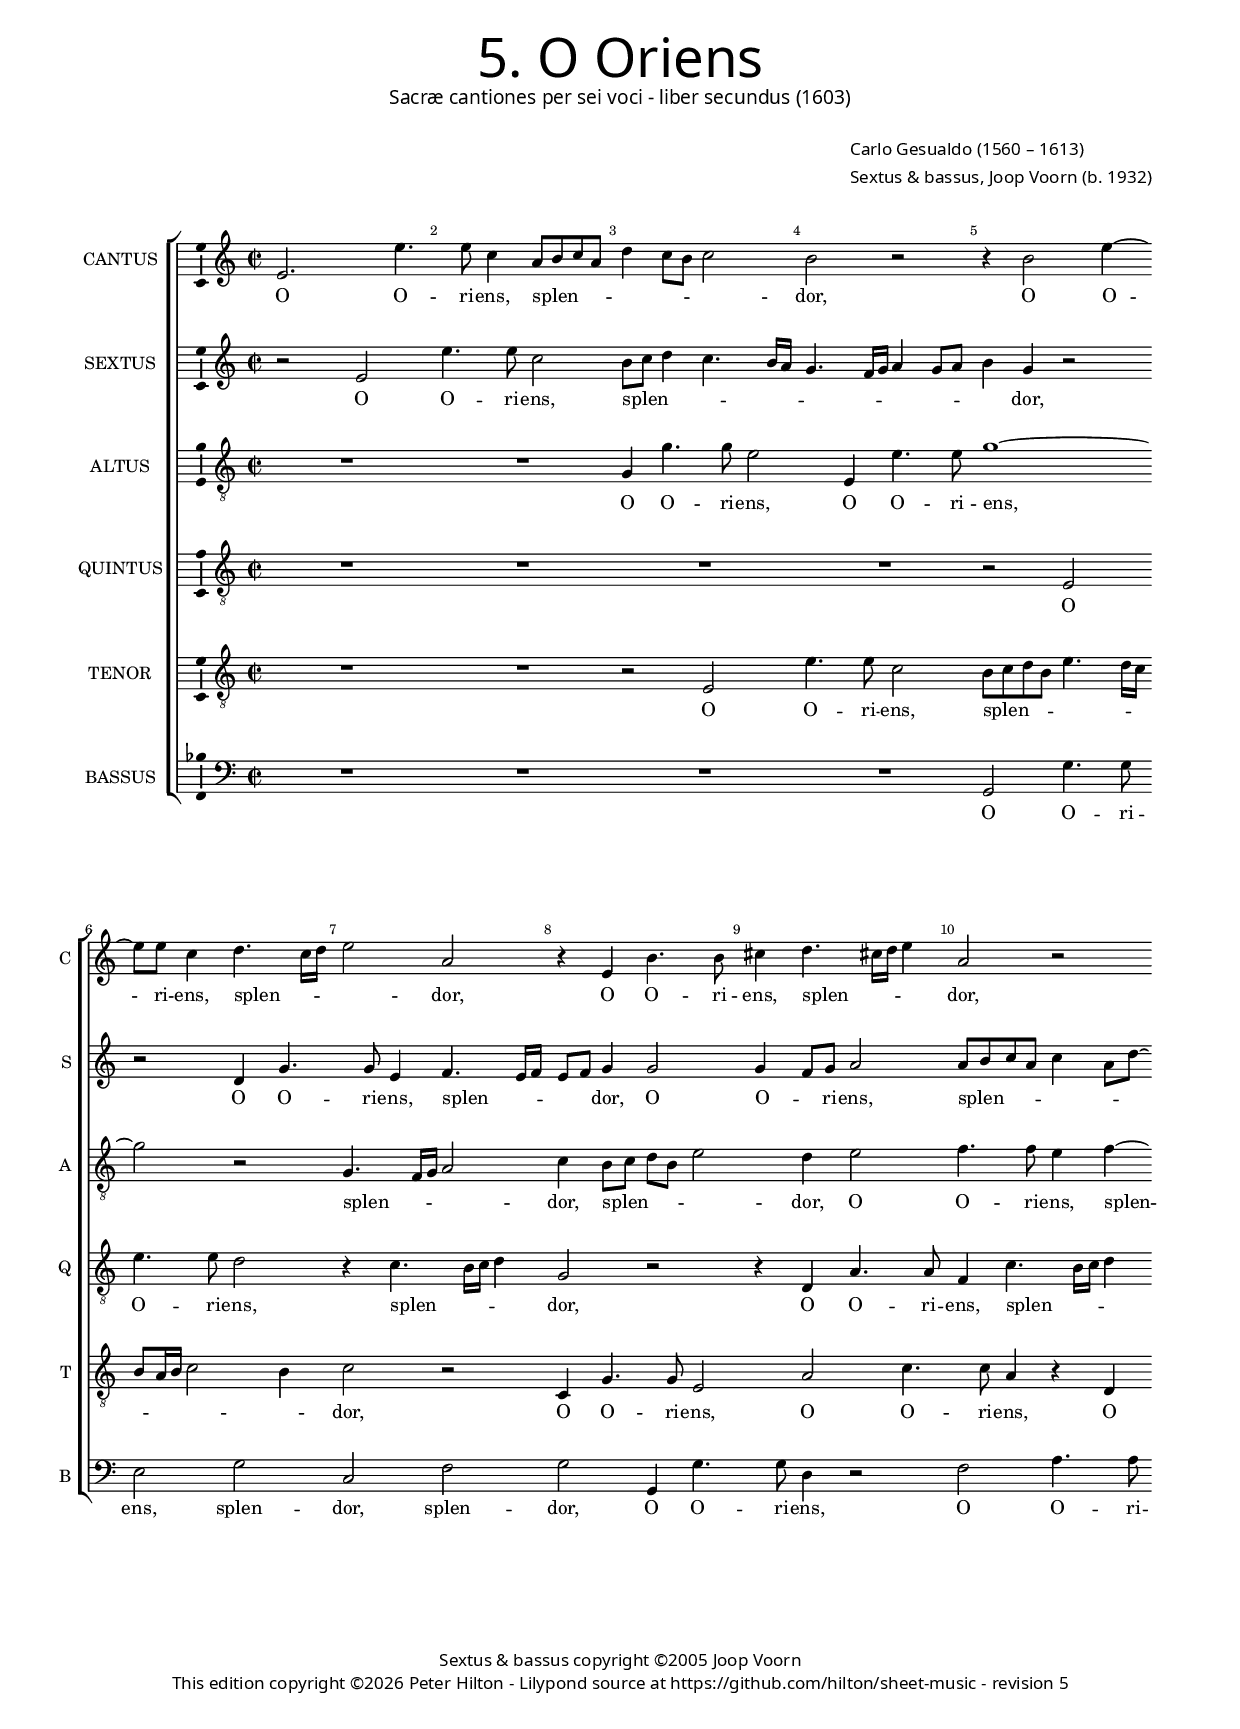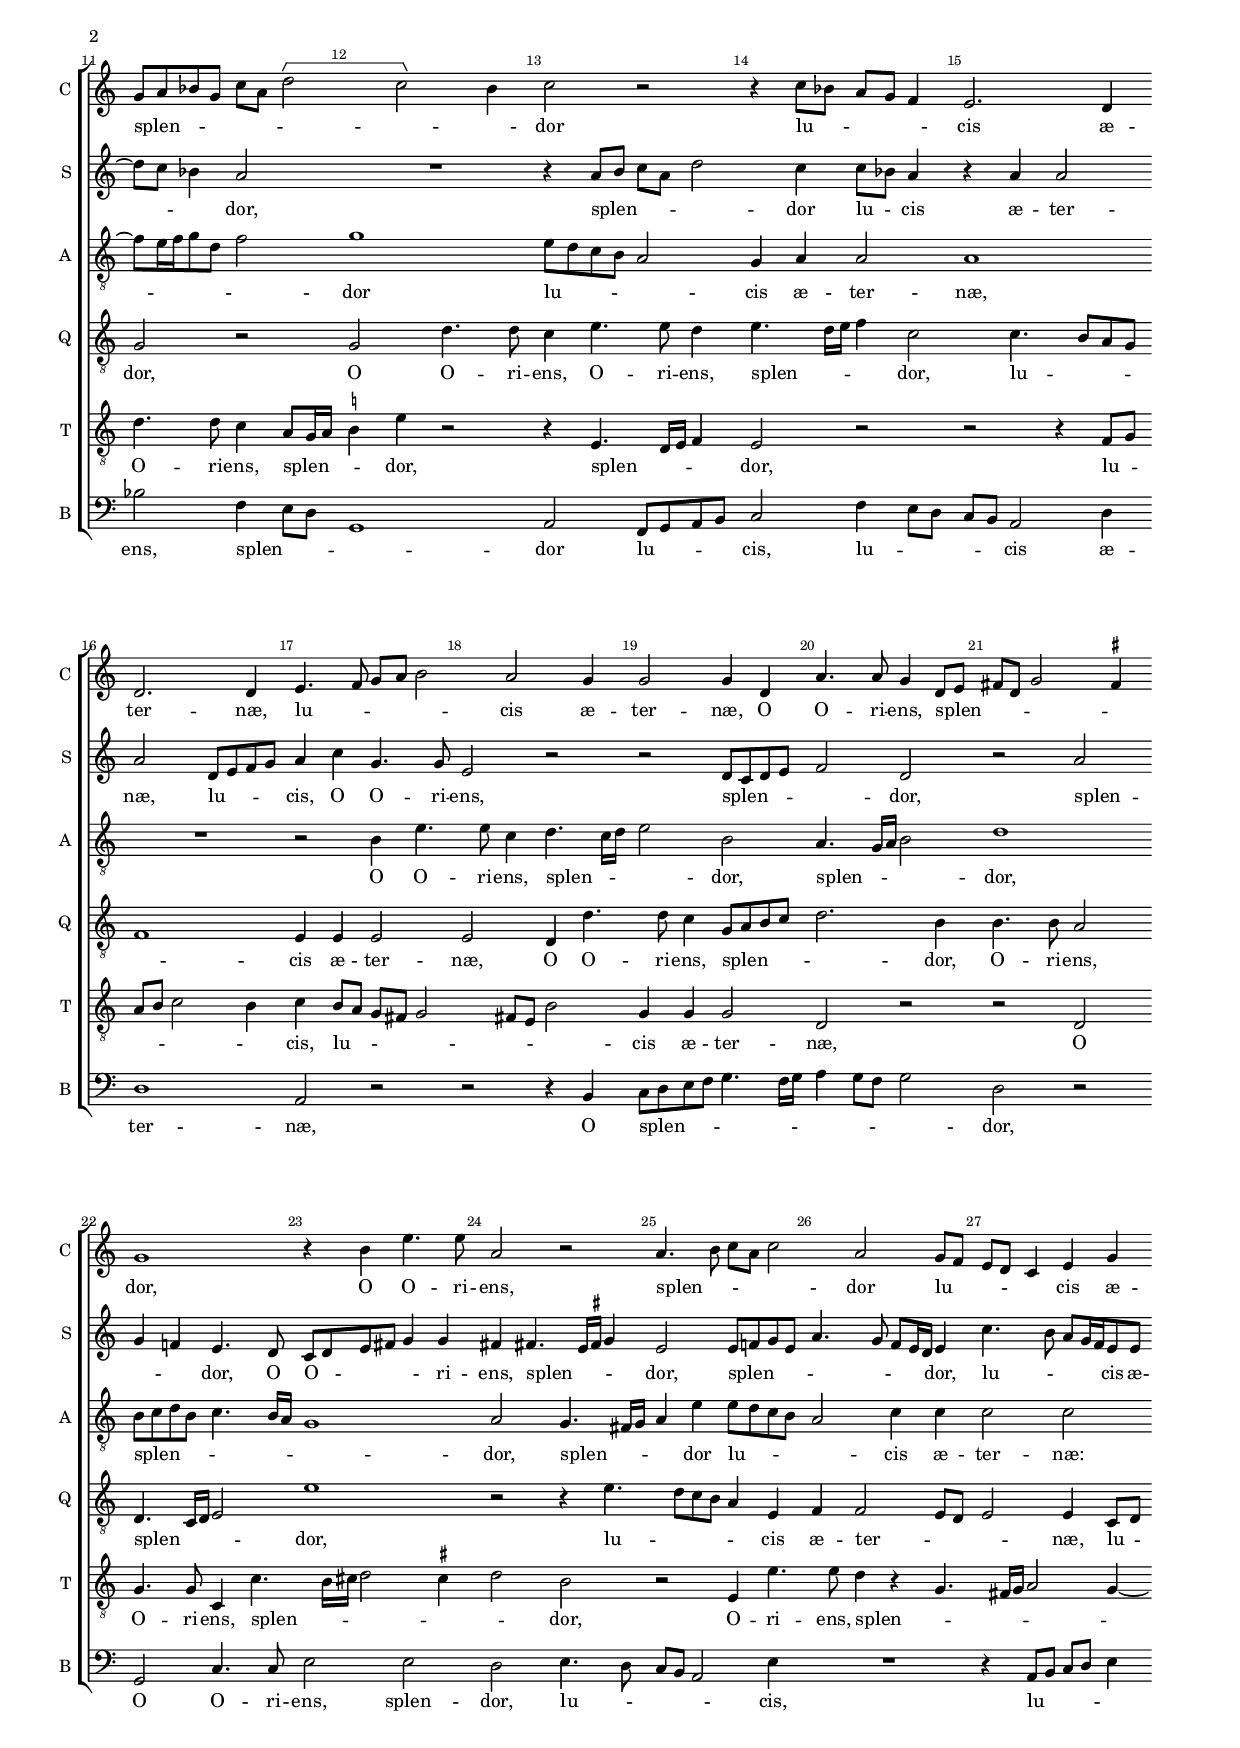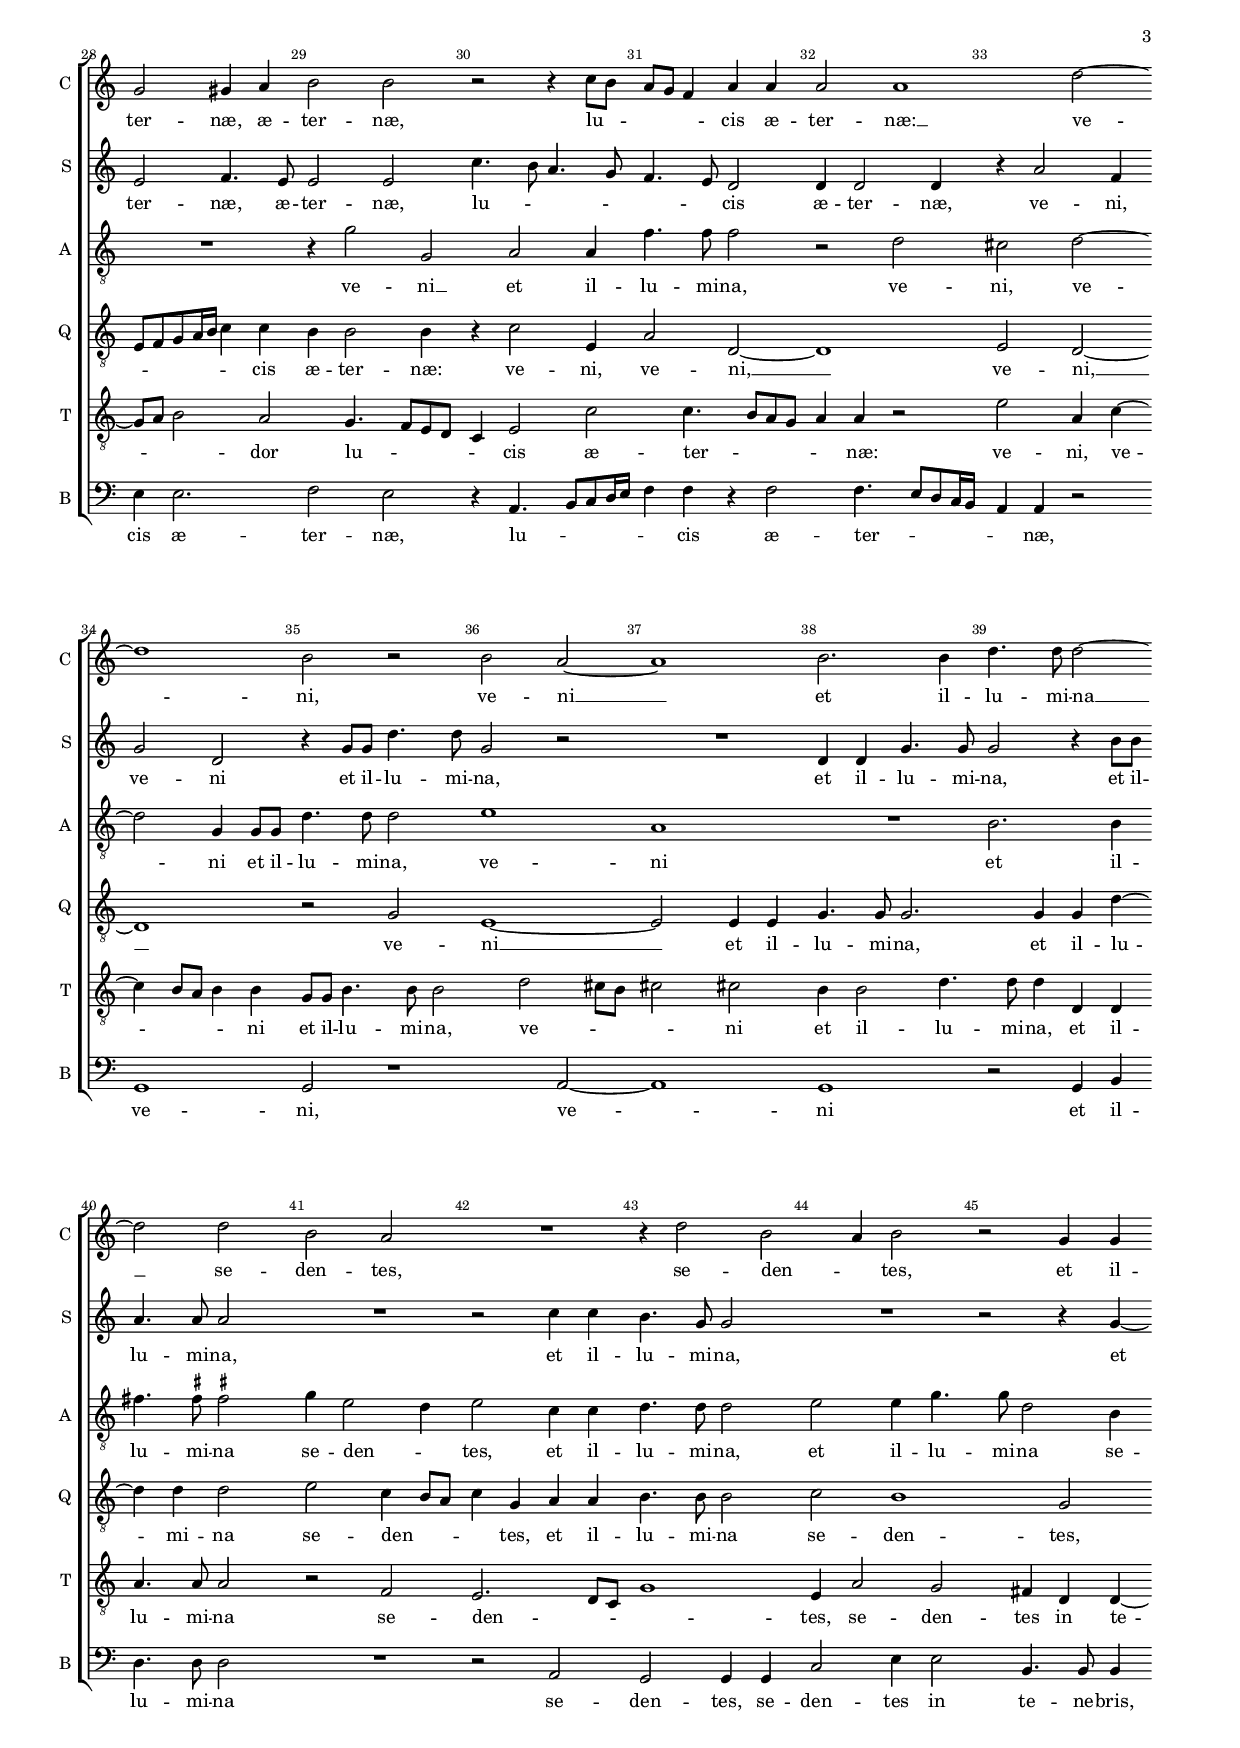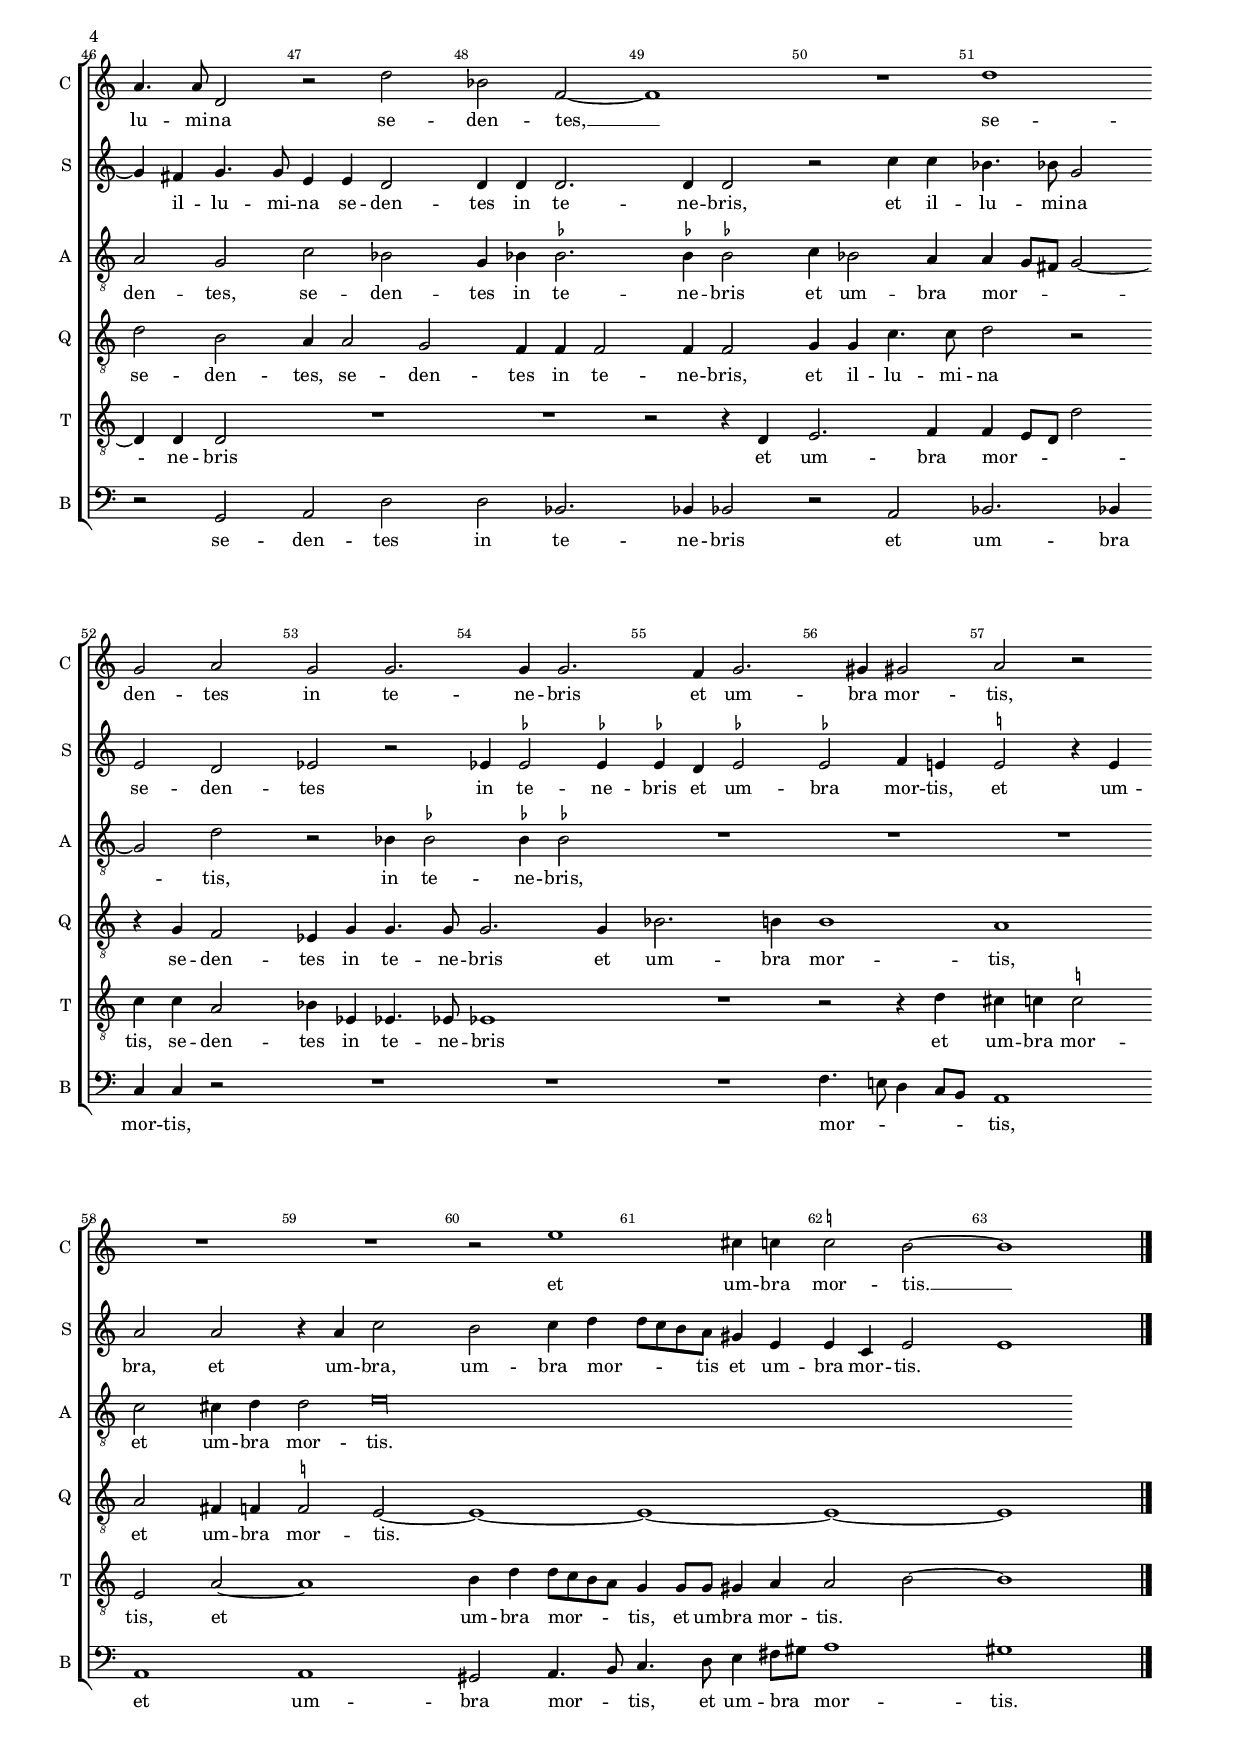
% Copyright ©2013 Peter Hilton - https://github.com/hilton

\version "2.16.2"
revision = "5"
\pointAndClickOff

#(set-global-staff-size 15)

\paper {
	#(define fonts (make-pango-font-tree "Century Schoolbook L" "Source Sans Pro" "Luxi Mono" (/ 15 20)))
	annotate-spacing = ##f
	two-sided = ##t
	inner-margin = 15\mm
	outer-margin = 15\mm
	top-markup-spacing = #'( (basic-distance . 4) )
	markup-system-spacing = #'( (padding . 5) )
	system-system-spacing = #'( (basic-distance . 20) (stretchability . 100) )
  	ragged-bottom = ##f
	ragged-last-bottom = ##t
} 

year = #(strftime "©%Y" (localtime (current-time)))

\header {
	title = \markup \medium \fontsize #6 \override #'(font-name . "Source Sans Pro Light") {
		"5. O Oriens"
	}
	subtitle = \markup \medium \sans {
		"Sacræ cantiones per sei voci - liber secundus (1603)"
	}
	composer = \markup \sans {
		\vspace #2
		\column {
			\line { \with-url #"http://en.wikipedia.org/wiki/Carlo_Gesualdo" "Carlo Gesualdo" (1560 – 1613) }
			\line { Sextus & bassus, \with-url #"http://en.wikipedia.org/wiki/Joop_Voorn" "Joop Voorn" (b. 1932) }
		}
	}
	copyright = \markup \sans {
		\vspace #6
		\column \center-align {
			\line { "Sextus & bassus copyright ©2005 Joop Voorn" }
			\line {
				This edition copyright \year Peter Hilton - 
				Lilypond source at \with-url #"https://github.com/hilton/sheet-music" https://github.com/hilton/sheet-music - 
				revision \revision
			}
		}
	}
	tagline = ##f
}

\layout {
  	ragged-right = ##f
  	ragged-last = ##f
	\context {
		\Score
		\override BarNumber #'self-alignment-X = #CENTER
		\override BarNumber #'break-visibility = #'#(#f #t #t)
		\override BarLine #'transparent = ##t
		\remove "Metronome_mark_engraver"
		\override VerticalAxisGroup #'staff-staff-spacing = #'((basic-distance . 10) (stretchability . 100))
	}
	\context { 
		\StaffGroup
		\remove "Span_bar_engraver"	
	}
	\context { 
		\Voice 
		\override NoteHead #'style = #'baroque
		\consists "Horizontal_bracket_engraver"
		\consists "Ambitus_engraver"
	}
}


global= { 
	\key c \major
	\tempo 2 = 90
	\time 2/2
	\set Staff.midiInstrument = "choir aahs"
	\accidentalStyle "forget"
}

showBarLine = { \once \override Score.BarLine #'transparent = ##f }
ficta = { \once \set suggestAccidentals = ##t }


cantus = \new Voice {
	\transpose c c \relative c' {
		e2. e'4. e8 c4 a8 b c a d4 c8 b c2 b r r4 b2 e4 ~
		e8 e c4 d4. c16 d e2 a, r4 e b'4. b8 cis4 d4. cis!16 d e4 a,2 r
		
		g8 a bes g c a \once \override HorizontalBracket #'direction = #UP d2\startGroup c\stopGroup b4 c2 r r4 c8 bes a g f4 e2. d4
		d2. d4 e4. f8 g a b2 a g4 g2 g4 d a'4. a8 g4 d8 e fis d g2 \ficta fis!4
		g1 r4 b e4. e8 a,2 r a4. b8 c a c2 a g8 f e d c4 e g \break
		
		g2 gis4 a b2 b r r4 c8 b a g f4 a a a2 a1 d2 ~  \break
		d1 b2 r b a2 ~ a1 b2. b4 d4. d8 d2 ~  \break
		d d b a R1 r4 d2 b a4 b2 r g4 g  \break
		
		a4. a8 d,2 r d' bes f ~ f1 R1 d'
		g,2 a g g2. g4 g2. f4 g2. gis4 gis2 a r
		R1 R r2 e'1 cis4 c! \ficta c!2 b ~ b1 \showBarLine \bar "|."
	}
	\addlyrics {
		O O -- ri -- ens, splen -- _ _ _ _ _ _ _ dor, O O -- 
		ri -- ens, splen -- _ _ _ dor, O O -- ri -- ens, splen -- _ _ _ dor,
		
		splen -- _ _ _ _ _ _ _ _ dor lu -- _ _ _ _ cis æ -- 
		ter -- næ, lu -- _ _ _ _ cis æ -- ter -- næ, O O -- ri -- ens, splen -- _ _ _ _ _
		dor, O O -- ri -- ens, splen -- _ _ _ _ dor lu -- _ _ _ _ cis æ --

		ter -- næ, æ -- ter -- næ, lu -- _ _ _ _ cis æ -- ter -- næ: __ ve --
		ni, ve -- ni __ et il -- lu -- mi -- na __
		se -- den -- tes, se -- den -- _ tes, et il -- 
		
		lu -- mi -- na se -- den -- tes, __ se -- 
		den -- tes in te -- ne -- bris et um -- bra mor -- tis,
		et um -- bra mor -- tis. __
	}
}

sextus = \new Voice {
	\transpose c c \relative c' {
		r2 e e'4. e8 c2 b8 c d4 c4. b16 a g4. f16 g a4 g8 a b4 g r2
		r d4 g4. g8 e4 f4. e16 f e8 f g4 g2 g4 f8 g a2 a8 b c a c4 a8 d ~
		
		d8 c bes4 a2 R1 r4 a8 b c a d2 c4 c8 bes a4 r a a2
		a d,8 e f g a4 c g4. g8 e2 r r d8 c d e f2 d r a'
		g4 f! e4. d8 c d e fis g4 g fis fis4. e16 \ficta fis! g4 e2 e8 f! g e a4. g8 f e16 d e4 c'4. b8 a g16 f e8 e
		
		e2 f4. e8 e2 e c'4. b8 a4. g8 f4. e8 d2 d4 d2 d4 r a'2 f4
		g2 d r4 g8 g d'4. d8 g,2 r R1 d4 d g4. g8 g2 r4 b8 b
		a4. a8 a2 R1 r2 c4 c b4. g8 g2 R1 r2 r4 g ~
		
		g4 fis g4. g8 e4 e d2 d4 d d2. d4 d2 r c'4 c bes4. bes8 g2
		e d es r es4 \ficta es2 \ficta es4 \ficta es d \ficta es2 \ficta es f4 e! \ficta e!2 r4 e
		a2 a r4 a c2 b c4 d d8 c b a gis4 e e c e2 e1
	}
	\addlyrics {
		O O -- ri -- ens, splen -- _ _ _ _ _ _ _ _ _ _ _ _ dor, 
		O O -- ri -- ens, splen -- _ _ _ _ dor, O O -- _ ri -- ens, splen -- _ _ _ _ _ _
		
		_ _ dor, splen -- _ _ _ _ dor lu -- _ cis æ -- ter --
		næ, lu -- _ _ _ cis, O O -- ri -- ens, splen -- _ _ _ _ dor, splen -- 
		_ _ dor, O O -- _ _ _ _ ri -- ens, splen -- _ _ _ dor, splen -- _ _ _ _ _ _ _ _ dor, lu -- _ _ _ _ cis æ -- 
		
		ter -- næ, æ -- ter -- næ, lu -- _ _ _ _ _ cis æ -- ter -- næ, ve -- ni,
		ve -- ni et il -- lu -- mi -- na, et il -- lu -- mi -- na, et il -- 
		lu -- mi -- na, et il -- lu -- mi -- na, et
		
		il -- lu -- mi -- na se -- den -- tes in te -- ne -- bris, et il -- lu -- mi -- na
		se -- den -- tes in te -- ne -- bris et um -- bra mor -- tis, et 
		um -- bra, et um -- bra, um -- bra mor -- _ _ _ tis et um -- bra mor -- tis.
	}
}

altus = {
	\new Voice = "altus" {
		\transpose c c \relative c' {
			\clef "treble_8"
			R1 R g4 g'4. g8 e2 e,4 e'4. e8 g1 ~
			g2 r g,4. f16 g a2 c4 b8 c d b e2 d4 e2 f4. f8 e4 f ~
			
			f8 e16 f g8 d f2 g1 e8 d c b a2 g4 a a2 a1
			R1 r2 b4 e4. e8 c4 d4. c16 d e2 b a4. g16 a b2 d1
			b8 c d b c4. b16 a g1 a2 g4. fis16 g a4 e' e8 d c b a2 c4 c c2 c
			
			R1 r4 g'2 g, a a4 f'4. f8 f2 r d cis d ~
			d g,4 g8 g d'4. d8 d2 e1 a, R b2. b4
			fis'4. \ficta fis8 \ficta fis2 g4 e2 d4 e2 c4 c d4. d8 d2 e e4 g4. g8 d2 b4
			
			a2 g c bes g4 bes \ficta bes2. \ficta bes4 \ficta bes2 c4 bes2 a4 a g8 fis g2 ~
			g d' r bes4 \ficta bes2 \ficta bes4 \ficta bes2 R1 R R
			c2 cis4 d d2 e\longa
		}
	}
	\addlyrics {
		O O -- ri -- ens, O O -- ri -- ens, 
		splen -- _ _ _ dor, splen -- _ _ _ _ dor, O O -- ri -- ens, splen --
		
		_ _ _ _ _ dor lu -- _ _ _ _ cis æ -- ter -- næ,
		O O -- ri -- ens, splen -- _ _ _ dor, splen -- _ _ _ dor,
		splen -- _ _ _ _ _ _ _ _dor, splen -- _ _ _ dor lu -- _ _ _ _ cis æ -- ter -- næ:
		
		ve -- ni __ et il -- lu -- mi -- na, ve -- ni, ve -- 
		ni et il -- lu -- mi -- na, ve -- ni et il -- 
		lu -- mi -- na se -- den -- _ tes, et il -- lu -- mi -- na, et il -- lu -- mi -- na se --
		
		den -- tes, se -- den -- tes in te -- ne -- bris et um -- bra mor -- _ _ _
		tis, in te -- ne -- bris, et um -- bra mor -- tis.
	}
}

quintus = {
	\new Voice = "quintus" {
		\transpose c c \relative c {
			\clef "treble_8"
			R1 R R R r2 e 
			e'4. e8 d2 r4 c4. b16 c d4 g,2 r r4 d a'4. a8 f4 c'4. b16 c d4
			
			g,2 r g d'4. d8 c4 e4. e8 d4 e4. d16 e f4 c2 c4. b8 a g
			f1 e4 e e2 e d4 d'4. d8 c4 g8 a b c d2. b4 b4. b8 a2
			d,4. c16 d e2 e'1 r2 r4 e4. d8 c b a4 e f f2 e8 d e2 e4 c8 d
			
			e8 f g a16 b c4 c b b2 b4 r c2 e,4 a2 d, ~ d1 e2 d ~
			d1 r2 g e1 ~ e2 e4 e g4. g8 g2. g4 g d' ~
			d d d2 e c4 b8 a c4 g a a b4. b8 b2 c2 b1 g2
			
			d'2 b a4 a2 g f4 f f2 f4 f2 g4 g c4. c8 d2 r
			r4 g, f2 es4 g g4. g8 g2. g4 bes2. b!4 b1 a
			a2 fis4 f! \ficta f!2 e ~ e1 ~ e ~ e ~ e
		}
	}
	\addlyrics {
		O O -- ri -- ens, splen -- _ _ _ dor, O O -- ri -- ens, splen -- _ _ _
		
		dor, O O -- ri -- ens, O -- ri -- ens, splen -- _ _ _ dor, lu -- _ _ _ 
		_ cis æ -- ter -- næ, O O -- ri -- ens, splen -- _ _ _ _ dor, O -- ri -- ens,
		splen -- _ _ _ dor, lu -- _ _ _ _ cis æ -- ter -- _ _ _ næ, lu -- 
		
		_ _ _ _ _ _ _ cis æ -- ter -- næ: ve -- ni, ve -- ni, __ ve -- ni, __
		ve -- ni __ et il -- lu -- mi -- na, et il -- lu -- 
		mi -- na se -- den -- _ _ _ tes, et il -- lu -- mi -- na se -- den -- tes,
		
		se -- den -- tes, se -- den -- tes in te -- ne -- bris, et il -- lu -- mi -- na
		se -- den -- tes in te -- ne -- bris et um -- bra mor --  tis,
		et um -- bra mor -- tis.
	}
}

tenor = {
	\new Voice = "tenor" {
		\transpose c c \relative c {
			\clef "treble_8"
			R1 R r2 e e'4. e8 c2 b8 c d b e4. d16 c
			b8 a16 b c2 b4 c2 r c,4 g'4. g8 e2 a c4. c8 a4 r d,
			
			d'4. d8 c4 a8 g16 a \ficta b!4 e r2 r4 e,4. d16 e f4 e2 r r r4 f8 g
			a b c2 b4 c b8 a g fis g2 fis8 e b'2 g4 g g2 d r r d
			g4. g8 c,4 c'4. b16 cis d2 \ficta cis4 d2 b r e,4 e'4. e8 d4 r g,4. fis16 g a2 g4 ~
			
			g8 a b2 a g4. f8 e d c4 e2 c' c4. b8 a g a4 a r2 e' a,4 c ~
			c b8 a b4 b g8 g b4. b8 b2 d cis8 b cis2 cis b4 b2 d4. d8 d4 d, d
			a'4. a8 a2 r f e2. d8 c g'1 e4 a2 g fis4 d d ~
			
			d4 d d2 R1 R r2 r4 d e2. f4 f e8 d d'2
			c4 c a2 bes4 es, es4. es8 es1 R1 r2 r4 d' cis c! \ficta c!2
			e,2 a ~ a1 b4 d d8 c b a g4 g8 g gis4 a a2 b ~ b1
		}
	}
	\addlyrics {
		O O -- ri -- ens, splen -- _ _ _ _ _ _
		_ _ _ _ _ dor, O O -- ri -- ens, O O -- ri -- ens, O
		
		O -- ri -- ens, splen -- _ _ _ dor, splen -- _ _ _ dor, lu -- _ 
		_ _ _ _ cis, lu -- _ _ _ _ _ _ _ cis æ -- ter -- næ, O
		O -- ri -- ens, splen -- _ _ _ _ _ dor, O -- ri -- ens, splen -- _ _ _ _
		
		_ _ _ dor lu -- _ _ _ _ cis æ -- ter -- _ _ _ _ _næ: ve -- ni, ve -- 
		_ _ _ ni et il -- lu -- mi -- na, ve -- _ _ _ ni et il -- lu -- mi -- na, et il -- 
		lu -- mi -- na se -- den -- _ _ _ tes, se -- den -- tes in te -- 
		
		ne -- bris et um -- bra mor --  _ _ _ 
		tis, se -- den -- tes in te -- ne -- bris et um -- bra mor --  
		tis, et um -- bra mor -- _ _ _ tis, et um -- bra mor -- tis.
	}
}

bassus = {
	\new Voice = "bassus" {
		\transpose c c \relative c {
			\clef "bass"
			R1 R R R g2 g'4. g8 
			e2 g c, f g g,4 g'4. g8 d4 r2 f a4. a8
			
			bes2 f4 e8 d g,1 a2 f8 g a b c2 f4 e8 d c b a2 d4
			d1 a2 r r r4 b c8 d e f g4. f16 g a4 g8 f g2 d r
			g, c4. c8 e2 e d e4. d8 c b a2 e'4 R1 r4 a,8 b c d e4
			
			e e2. f2 e r4 a,4. b8 c d16 e f4 f r f2 f4. e8 d c16 b a4 a r2
			g1 g2 r1 a2 ~ a1 g r2 g4 b
			d4. d8 d2 R1 r2 a g g4 g c2 e4 e2 b4. b8 b4
			
			r2 g a d d bes2. bes4 bes2 r a bes2. bes4
			c c r2 R1 R R f4. e!8 d4 c8 b a1
			a a gis2 a4. b8 c4. d8 e4 fis8 gis a1 gis
		}
	}
	\addlyrics {
		O O -- ri -- 
		ens, splen -- dor, splen -- dor, O O -- ri -- ens, O O -- ri -- 

		ens, splen -- _ _ _ dor lu -- _ _ _ cis, lu -- _ _ _ _ cis æ -- 
		ter -- næ, O splen -- _ _ _ _ _ _ _ _ _ _ dor,
		O O -- ri -- ens, splen -- dor, lu -- _ _ _ _ cis, lu -- _ _ _ _ 
		
		cis æ -- ter -- næ, lu -- _ _ _ _ _ cis æ -- ter -- _ _ _ _ _ næ,
		ve -- ni, ve -- ni et il -- 
		lu -- mi -- na se -- den -- tes, se -- den -- tes in te -- ne -- bris,
		
		se -- den -- tes in te -- ne -- bris et um -- bra 
		mor -- tis, mor -- _ _ _ _ tis,
		et um -- bra mor -- _ tis, et um -- bra _ mor -- tis.
	}
}


\score {
	<<
		\new StaffGroup
	  	<< 
			\set Score.proportionalNotationDuration = #(ly:make-moment 1 8)
			\new Staff \with { instrumentName = #"CANTUS"  shortInstrumentName = #"C " } << \global \cantus >> 
			\new Staff \with { instrumentName = #"SEXTUS"  shortInstrumentName = #"S " } << \global \sextus >> 
			\new Staff \with { instrumentName = #"ALTUS"   shortInstrumentName = #"A " } << \global \altus >>
			\new Staff \with { instrumentName = #"QUINTUS" shortInstrumentName = #"Q " } << \global \quintus >>
			\new Staff \with { instrumentName = #"TENOR"   shortInstrumentName = #"T " } << \global \tenor >>
			\new Staff \with { instrumentName = #"BASSUS"  shortInstrumentName = #"B " } << \global \bassus >>
		>> 
	>>
	\layout { }
	\midi { }
}
